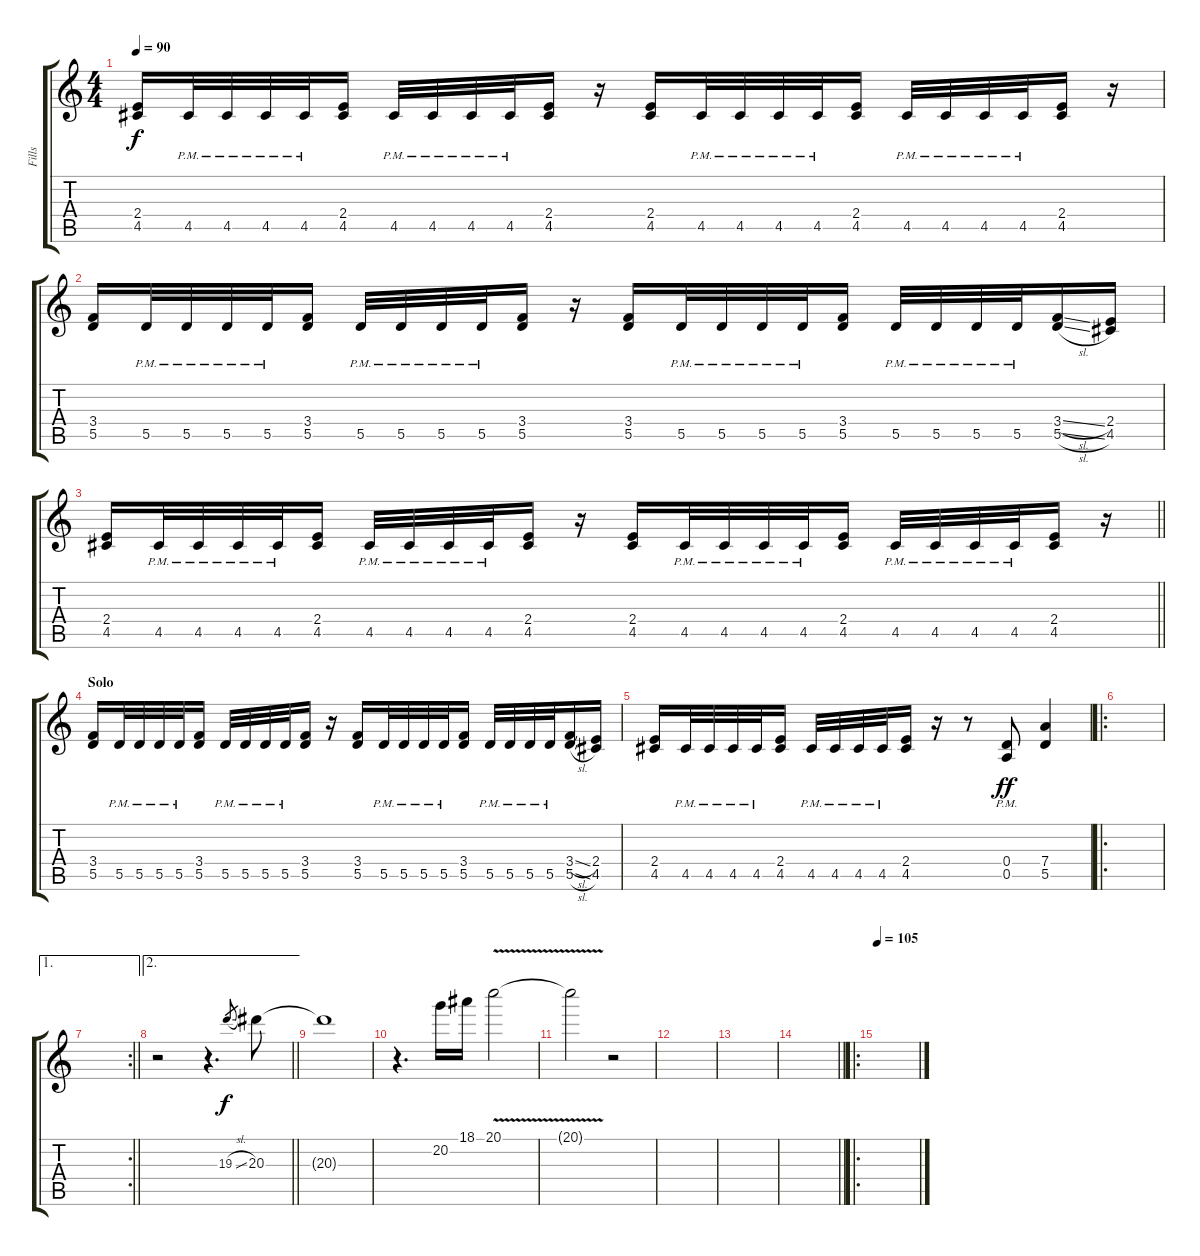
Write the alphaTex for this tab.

\track ("Fills" "Fills") {instrument distortionguitar}
\staff {score tabs}
\tuning (E4 B3 G3 D3 A2 E2) {hide}
\ts (4 4)
\tempo 90
\clef g2
\ks c
(2.4 4.5).16{dy f} 4.5{pm}.32 4.5{pm}.32 4.5{pm}.32 4.5{pm}.32 (2.4 4.5).16 4.5{pm}.32 4.5{pm}.32 4.5{pm}.32 4.5{pm}.32 (2.4 4.5).16 r.16 (2.4 4.5).16 4.5{pm}.32 4.5{pm}.32 4.5{pm}.32 4.5{pm}.32 (2.4 4.5).16 4.5{pm}.32 4.5{pm}.32 4.5{pm}.32 4.5{pm}.32 (2.4 4.5).16 r.16 |
(3.4 5.5).16 5.5{pm}.32 5.5{pm}.32 5.5{pm}.32 5.5{pm}.32 (3.4 5.5).16 5.5{pm}.32 5.5{pm}.32 5.5{pm}.32 5.5{pm}.32 (3.4 5.5).16 r.16 (3.4 5.5).16 5.5{pm}.32 5.5{pm}.32 5.5{pm}.32 5.5{pm}.32 (3.4 5.5).16 5.5{pm}.32 5.5{pm}.32 5.5{pm}.32 5.5{pm}.32 (3.4{sl} 5.5{sl}).16 (2.4 4.5).16 |
\barLineRight lightlight
(2.4 4.5).16 4.5{pm}.32 4.5{pm}.32 4.5{pm}.32 4.5{pm}.32 (2.4 4.5).16 4.5{pm}.32 4.5{pm}.32 4.5{pm}.32 4.5{pm}.32 (2.4 4.5).16 r.16 (2.4 4.5).16 4.5{pm}.32 4.5{pm}.32 4.5{pm}.32 4.5{pm}.32 (2.4 4.5).16 4.5{pm}.32 4.5{pm}.32 4.5{pm}.32 4.5{pm}.32 (2.4 4.5).16 r.16 |
\section ("" "Solo")
(3.4 5.5).16 5.5{pm}.32 5.5{pm}.32 5.5{pm}.32 5.5{pm}.32 (3.4 5.5).16 5.5{pm}.32 5.5{pm}.32 5.5{pm}.32 5.5{pm}.32 (3.4 5.5).16 r.16 (3.4 5.5).16 5.5{pm}.32 5.5{pm}.32 5.5{pm}.32 5.5{pm}.32 (3.4 5.5).16 5.5{pm}.32 5.5{pm}.32 5.5{pm}.32 5.5{pm}.32 (3.4{sl} 5.5{sl}).16 (2.4 4.5).16 |
(2.4 4.5).16 4.5{pm}.32 4.5{pm}.32 4.5{pm}.32 4.5{pm}.32 (2.4 4.5).16 4.5{pm}.32 4.5{pm}.32 4.5{pm}.32 4.5{pm}.32 (2.4 4.5).16 r.16 r.8 (0.4{pm} 0.5{pm}).8{dy ff} (7.4 5.5).4 |
\ro
|
\ae 1
\rc 2
\barLineRight lightlight
|
\ae 2
\barLineRight lightlight
r.2{volume 13} r.4{d} 19.3{sl}.8{gr dy f} 20.3.8 |
\section ("" "")
20.3{t}.1 |
r.4{d} 20.2.16 18.1.16 20.1{v}.2 |
20.1{t}.2 r.2 |
|
|
\barLineRight lightlight
|
\ro
\section ("" "")
\tempo 105
